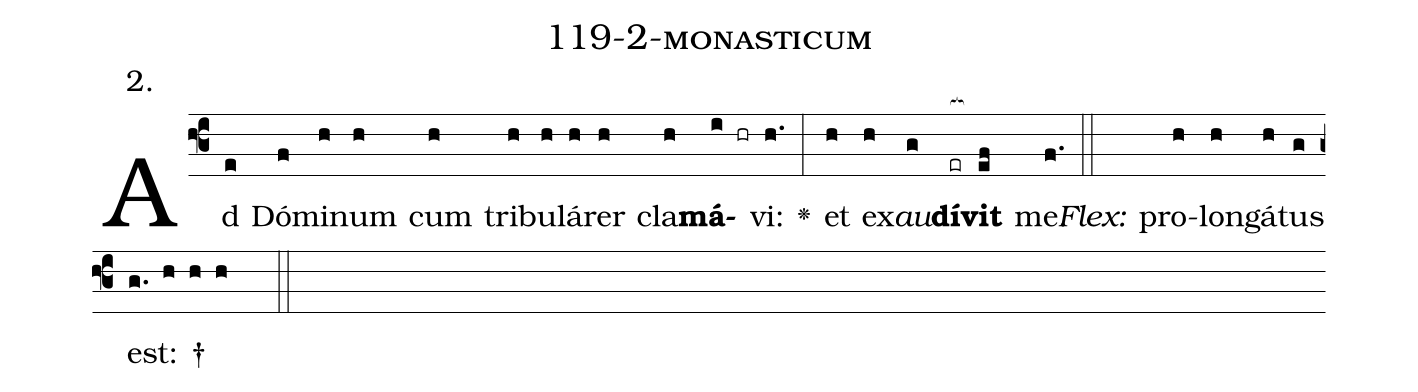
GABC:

name: 119-2-monasticum;
annotation: 2.;
%%
(f3)Ad(e) Dó(f)mi(h)num(h) cum(h) tri(h)bu(h)lá(h)rer(h) cla(h)<b>má</b>(i hr)vi:(h.) <v>\greheightstar</v>(:) et(h) ex(h)<i>au</i>(g)<b>dí</b>(er[ocb:1{])<b>vit</b>(ef[ocb:0}]) me.(f.) (::)
<i>Flex:</i>()  pro(h)lon(h)gá(h)tus(g) est: †(g. h h h  ::)

%E(h) u(h) o(h) u(g) a(ef) e.(f.) (::)
